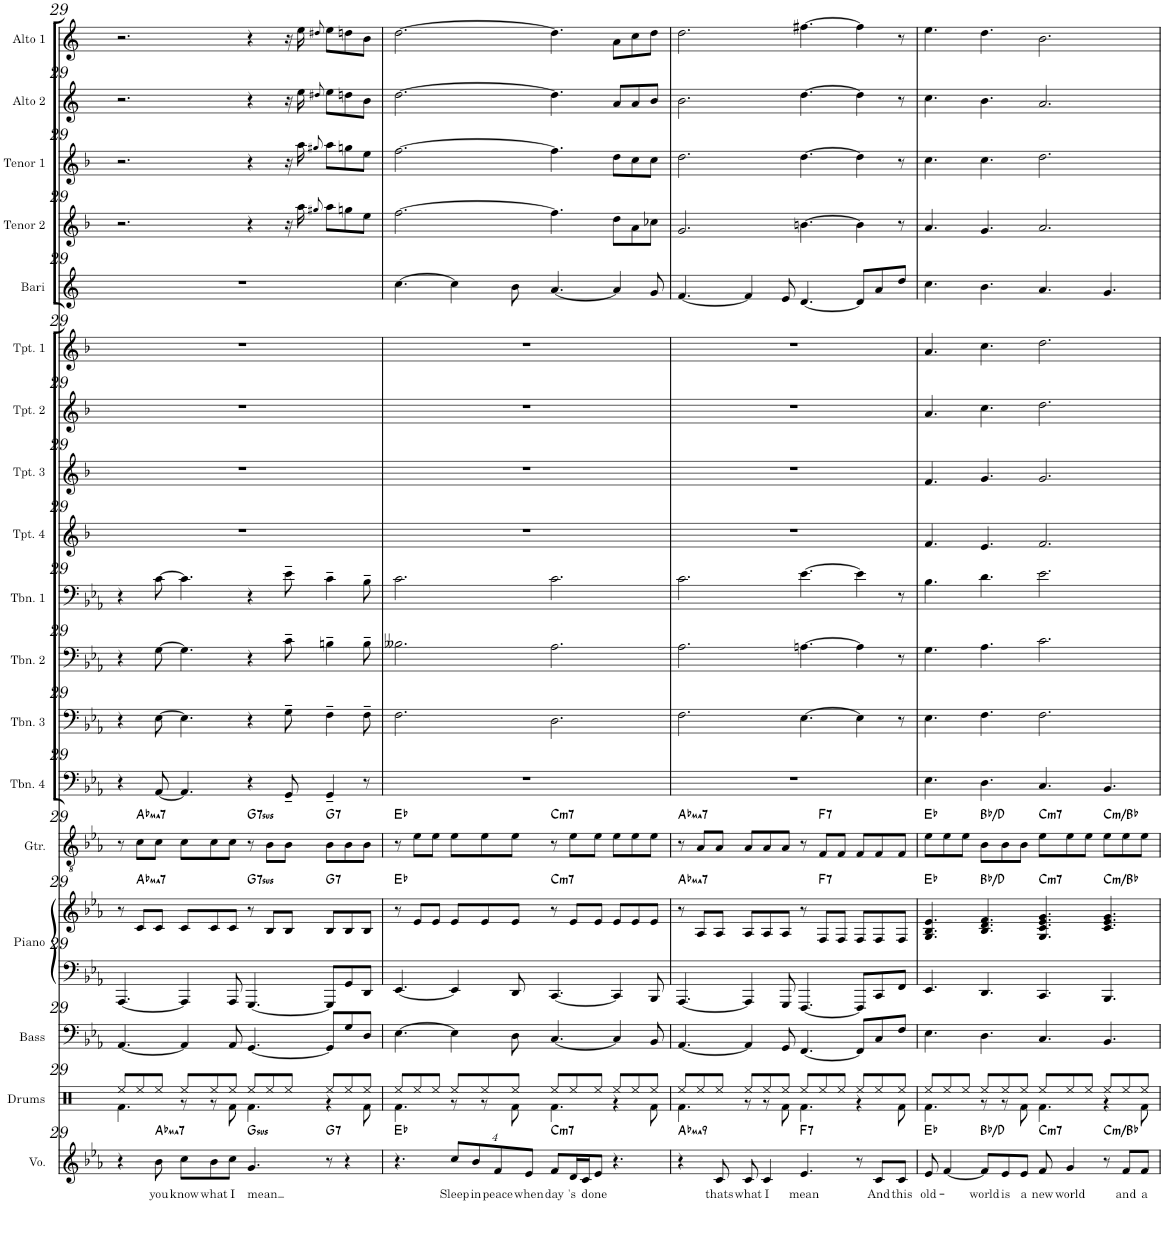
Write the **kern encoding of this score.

**kern	**text	**harte	**kern	**kern	**kern	**kern	**harte	**kern	**harte	**kern	**kern	**kern	**kern	**kern	**kern	**kern	**kern	**kern	**kern	**kern	**kern	**kern
*part18	*part18	*part18	*part17	*part16	*part15	*part15	*part15	*part14	*part14	*part13	*part12	*part11	*part10	*part9	*part8	*part7	*part6	*part5	*part4	*part3	*part2	*part1
*staff19	*staff19	*	*staff18	*staff17	*staff16	*staff15	*	*staff14	*	*staff13	*staff12	*staff11	*staff10	*staff9	*staff8	*staff7	*staff6	*staff5	*staff4	*staff3	*staff2	*staff1
*I"Voice	*	*	*I"Drums	*I"Bass	*I"Piano	*	*	*I"Guitar	*	*I"Trombone 4	*I"Trombone 3	*I"Trombone 2	*I"Trombone 1	*I"Trumpet 4	*I"Trumpet 3	*I"Trumpet 2	*I"Trumpet 1	*I"Baritone Sax	*I"Tenor Sax 2	*I"Tenor Sax 1	*I"Alto Sax 2	*I"Alto Sax 1
*I'Vo.	*	*	*I'Drums	*I'Bass	*I'Piano	*	*	*I'Gtr.	*	*I'Tbn. 4	*I'Tbn. 3	*I'Tbn. 2	*I'Tbn. 1	*I'Tpt. 4	*I'Tpt. 3	*I'Tpt. 2	*I'Tpt. 1	*I'Bari	*I'Tenor 2	*I'Tenor 1	*I'Alto 2	*I'Alto 1
!!LO:PB:g=z
*clefG2	*	*	*clefX	*clefF4	*clefF4	*clefG2	*	*clefGv2	*	*clefF4	*clefF4	*clefF4	*clefF4	*clefG2	*clefG2	*clefG2	*clefG2	*clefG2	*clefG2	*clefG2	*clefG2	*clefG2
*	*	*	*	*Trd7c12	*	*	*	*	*	*	*	*	*	*Trd1c2	*Trd1c2	*Trd1c2	*Trd1c2	*Trd12c21	*Trd8c14	*Trd8c14	*Trd5c9	*Trd5c9
*k[b-e-a-]	*	*	*k[]	*k[b-e-a-]	*k[b-e-a-]	*k[b-e-a-]	*	*k[b-e-a-]	*	*k[b-e-a-]	*k[b-e-a-]	*k[b-e-a-]	*k[b-e-a-]	*k[b-]	*k[b-]	*k[b-]	*k[b-]	*k[]	*k[b-]	*k[b-]	*k[]	*k[]
*M12/8	*	*	*M12/8	*M12/8	*M12/8	*M12/8	*	*M12/8	*	*M12/8	*M12/8	*M12/8	*M12/8	*M12/8	*M12/8	*M12/8	*M12/8	*M12/8	*M12/8	*M12/8	*M12/8	*M12/8
=29	=29	=29	=29	=29	=29	=29	=29	=29	=29	=29	=29	=29	=29	=29	=29	=29	=29	=29	=29	=29	=29	=29
*	*	*	*^	*	*	*	*	*	*	*	*	*	*	*	*	*	*	*	*	*	*	*
4r	.	.	8Ree/L	4.Rf\	[4.AA-/	[4.AAA-/	8r	.	8r	.	4r	4r	4r	4r	1.r	1.r	1.r	1.r	1.r	2.r	2.r	2.r	2.r
!	!	!	!	!	!	!	!	!LO:H:kt=ma7	!	!LO:H:kt=ma7	!	!	!	!	!	!	!	!	!	!	!	!	!
.	.	.	8Ree/	.	.	.	8c/L	Ab:maj7	8c\L	Ab:maj7	.	.	.	.	.	.	.	.	.	.	.	.	.
!	!LO:LY:b	!LO:H:kt=ma7	!	!	!	!	!	!	!	!	!	!	!	!	!	!	!	!	!	!	!	!	!
8b-\	you	Ab:maj7	8Ree/J	.	.	.	8c/J	.	8c\J	.	[8AA-/	[8E-\	[8G\	[8c\	.	.	.	.	.	.	.	.	.
!	!LO:LY:b	!	!	!	!	!	!	!	!	!	!	!	!	!	!	!	!	!	!	!	!	!	!
8cc\L	know	.	8Ree/L	8r	4AA-/]	4AAA-/]	8c/L	.	8c\L	.	4.AA-/]	4.E-\]	4.G\]	4.c\]	.	.	.	.	.	.	.	.	.
!	!LO:LY:b	!	!	!	!	!	!	!	!	!	!	!	!	!	!	!	!	!	!	!	!	!	!
8b-\	what	.	8Ree/	8r	.	.	8c/	.	8c\	.	.	.	.	.	.	.	.	.	.	.	.	.	.
!	!LO:LY:b	!	!	!	!	!	!	!	!	!	!	!	!	!	!	!	!	!	!	!	!	!	!
8cc\J	I	.	8Ree/J	8Rf\	8AA-/	8AAA-/	8c/J	.	8c\J	.	.	.	.	.	.	.	.	.	.	.	.	.	.
!	!LO:LY:b	!LO:H:kt=sus	!	!	!	!	!	!LO:H:kt=7sus	!	!LO:H:kt=7sus	!	!	!	!	!	!	!	!	!	!	!	!	!
4.g/	mean	G:sus4	8Ree/L	4.Rf\	[4.GG/	[4.GGG/	8r	G:sus4(7)	8r	G:sus4(7)	4r	4r	4r	4r	.	.	.	.	.	4r	4r	4r	4r
.	.	.	8Ree/	.	.	.	8B-/L	.	8B-\L	.	.	.	.	.	.	.	.	.	.	.	.	.	.
.	.	.	8Ree/J	.	.	.	8B-/J	.	8B-\J	.	8GG~/	8G~\	8c~\	8e-~\	.	.	.	.	.	16r	16r	16r	16r
.	.	.	.	.	.	.	.	.	.	.	.	.	.	.	.	.	.	.	.	16aa\	16aa\	16ee\	16ee\
.	.	.	.	.	.	.	.	.	.	.	.	.	.	.	.	.	.	.	.	8qgg#X/	8qgg#X/	8qdd#X/	8qdd#X/
!	!	!LO:H:kt=7	!	!	!	!	!	!LO:H:kt=7	!	!LO:H:kt=7	!	!	!	!	!	!	!	!	!	!	!	!	!
8r	.	G:7	8Ree/L	4r	8GG/L]	8GGG/L]	8B-/L	G:7	8B-\L	G:7	4GG~/	4F~\	4Bn~\	4c~\	.	.	.	.	.	8aa\L	8aa\L	8ee\L	8ee\L
4r	.	.	8Ree/	.	8G/	8GG/	8B-/	.	8B-\	.	.	.	.	.	.	.	.	.	.	8ggn\	8ggn\	8ddn\	8ddn\
.	.	.	8Ree/J	8Rf\	8D/J	8DD/J	8B-/J	.	8B-\J	.	8r	8F~\	8B~\	8B-~\	.	.	.	.	.	8ee\J	8ee\J	8b\J	8b\J
=30	=30	=30	=30	=30	=30	=30	=30	=30	=30	=30	=30	=30	=30	=30	=30	=30	=30	=30	=30	=30	=30	=30	=30
4.r	.	Eb:maj	8Ree/L	4.Rf\	[4.E-\	[4.EE-/	8r	Eb:maj	8r	Eb:maj	1.r	2.F\	2.B--X\	2.c\	1.r	1.r	1.r	1.r	[4.cc\	[2.ff\	[2.ff\	[2.dd\	[2.dd\
.	.	.	8Ree/	.	.	.	8e-/L	.	8e-\L	.	.	.	.	.	.	.	.	.	.	.	.	.	.
.	.	.	8Ree/J	.	.	.	8e-/J	.	8e-\J	.	.	.	.	.	.	.	.	.	.	.	.	.	.
*Xbrackettup	*	*	*	*	*	*	*	*	*	*	*	*	*	*	*	*	*	*	*	*	*	*	*
!	!LO:LY:b	!	!	!	!	!	!	!	!	!	!	!	!	!	!	!	!	!	!	!	!	!	!
32%3cc/L	Sleep	.	8Ree/L	8r	4E-\]	4EE-/]	8e-/L	.	8e-\L	.	.	.	.	.	.	.	.	.	4cc\]	.	.	.	.
!	!LO:LY:b	!	!	!	!	!	!	!	!	!	!	!	!	!	!	!	!	!	!	!	!	!	!
32%3b-/	in	.	.	.	.	.	.	.	.	.	.	.	.	.	.	.	.	.	.	.	.	.	.
.	.	.	8Ree/	8r	.	.	8e-/	.	8e-\	.	.	.	.	.	.	.	.	.	.	.	.	.	.
!	!LO:LY:b	!	!	!	!	!	!	!	!	!	!	!	!	!	!	!	!	!	!	!	!	!	!
32%3f/	peace	.	.	.	.	.	.	.	.	.	.	.	.	.	.	.	.	.	.	.	.	.	.
.	.	.	8Ree/J	8Rf\	8D\	8DD/	8e-/J	.	8e-\J	.	.	.	.	.	.	.	.	.	8b\	.	.	.	.
!	!LO:LY:b	!	!	!	!	!	!	!	!	!	!	!	!	!	!	!	!	!	!	!	!	!	!
32%3e-/J	when	.	.	.	.	.	.	.	.	.	.	.	.	.	.	.	.	.	.	.	.	.	.
!	!LO:LY:b	!LO:H:kt=m7	!	!	!	!	!	!LO:H:kt=m7	!	!LO:H:kt=m7	!	!	!	!	!	!	!	!	!	!	!	!	!
8f/L	day	C:min7	8Ree/L	4.Rf\	[4.C/	[4.CC/	8r	C:min7	8r	C:min7	.	2.D\	2.A-\	2.c\	.	.	.	.	[4.a/	4.ff\]	4.ff\]	4.dd\]	4.dd\]
!	!LO:LY:b	!	!	!	!	!	!	!	!	!	!	!	!	!	!	!	!	!	!	!	!	!	!
16d/L	's	.	8Ree/	.	.	.	8e-/L	.	8e-\L	.	.	.	.	.	.	.	.	.	.	.	.	.	.
!	!LO:LY:b	!	!	!	!	!	!	!	!	!	!	!	!	!	!	!	!	!	!	!	!	!	!
16c/J	done	.	.	.	.	.	.	.	.	.	.	.	.	.	.	.	.	.	.	.	.	.	.
8e-/J	.	.	8Ree/J	.	.	.	8e-/J	.	8e-\J	.	.	.	.	.	.	.	.	.	.	.	.	.	.
4.r	.	.	8Ree/L	4r	4C/]	4CC/]	8e-/L	.	8e-\L	.	.	.	.	.	.	.	.	.	4a/]	8dd\L	8dd\L	8a/L	8a\L
.	.	.	8Ree/	.	.	.	8e-/	.	8e-\	.	.	.	.	.	.	.	.	.	.	8a\	8cc\	8a/	8cc\
.	.	.	8Ree/J	8Rf\	8BB-/	8BBB-/	8e-/J	.	8e-\J	.	.	.	.	.	.	.	.	.	8g/	8cc-X\J	8cc\J	8b/J	8dd\J
=31	=31	=31	=31	=31	=31	=31	=31	=31	=31	=31	=31	=31	=31	=31	=31	=31	=31	=31	=31	=31	=31	=31	=31
!	!	!LO:H:kt=ma9	!	!	!	!	!	!LO:H:kt=ma7	!	!LO:H:kt=ma7	!	!	!	!	!	!	!	!	!	!	!	!	!
4r	.	Ab:maj9	8Ree/L	4.Rf\	[4.AA-/	[4.AAA-/	8r	Ab:maj7	8r	Ab:maj7	1.r	2.F\	2.A-\	2.c\	1.r	1.r	1.r	1.r	[4.f/	2.g/	2.dd\	2.b\	2.dd\
.	.	.	8Ree/	.	.	.	8A-/L	.	8A-/L	.	.	.	.	.	.	.	.	.	.	.	.	.	.
!	!LO:LY:b	!	!	!	!	!	!	!	!	!	!	!	!	!	!	!	!	!	!	!	!	!	!
8c/	thats	.	8Ree/J	.	.	.	8A-/J	.	8A-/J	.	.	.	.	.	.	.	.	.	.	.	.	.	.
!	!LO:LY:b	!	!	!	!	!	!	!	!	!	!	!	!	!	!	!	!	!	!	!	!	!	!
8c/	what	.	8Ree/L	8r	4AA-/]	4AAA-/]	8A-/L	.	8A-/L	.	.	.	.	.	.	.	.	.	4f/]	.	.	.	.
!	!LO:LY:b	!	!	!	!	!	!	!	!	!	!	!	!	!	!	!	!	!	!	!	!	!	!
4c/	I	.	8Ree/	8r	.	.	8A-/	.	8A-/	.	.	.	.	.	.	.	.	.	.	.	.	.	.
.	.	.	8Ree/J	8Rf\	8GG/	8GGG/	8A-/J	.	8A-/J	.	.	.	.	.	.	.	.	.	8e/	.	.	.	.
!	!LO:LY:b	!LO:H:kt=7	!	!	!	!	!	!	!	!	!	!	!	!	!	!	!	!	!	!	!	!	!
4.e-/	mean	F:7	8Ree/L	4.Rf\	[4.FF/	[4.FFF/	8r	.	8r	.	.	[4.E-\	[4.An\	[4.e-\	.	.	.	.	[4.d/	[4.bn\	[4.dd\	[4.dd\	[4.ff#X\
!	!	!	!	!	!	!	!	!LO:H:kt=7	!	!LO:H:kt=7	!	!	!	!	!	!	!	!	!	!	!	!	!
.	.	.	8Ree/	.	.	.	8F/L	F:7	8F/L	F:7	.	.	.	.	.	.	.	.	.	.	.	.	.
.	.	.	8Ree/J	.	.	.	8F/J	.	8F/J	.	.	.	.	.	.	.	.	.	.	.	.	.	.
8r	.	.	8Ree/L	4r	8FF/L]	8FFF/L]	8F/L	.	8F/L	.	.	4E-\]	4A\]	4e-\]	.	.	.	.	8d/L]	4b\]	4dd\]	4dd\]	4ff#\]
!	!LO:LY:b	!	!	!	!	!	!	!	!	!	!	!	!	!	!	!	!	!	!	!	!	!	!
8c/L	And	.	8Ree/	.	8C/	8CC/	8F/	.	8F/	.	.	.	.	.	.	.	.	.	8a/	.	.	.	.
!	!LO:LY:b	!	!	!	!	!	!	!	!	!	!	!	!	!	!	!	!	!	!	!	!	!	!
8c/J	this	.	8Ree/J	8Rf\	8F/J	8FF/J	8F/J	.	8F/J	.	.	8r	8r	8r	.	.	.	.	8dd/J	8r	8r	8r	8r
=32	=32	=32	=32	=32	=32	=32	=32	=32	=32	=32	=32	=32	=32	=32	=32	=32	=32	=32	=32	=32	=32	=32	=32
!	!LO:LY:b	!	!	!	!	!	!	!	!	!	!	!	!	!	!	!	!	!	!	!	!	!	!
8e-/	old-	Eb:maj	8Ree/L	4.Rf\	4.E-\	4.EE-/	4.G/ 4.B-/ 4.e-/	Eb:maj	8e-\L	Eb:maj	4.E-\	4.E-\	4.G\	4.B-\	4.f/	4.f/	4.a/	4.a/	4.cc\	4.a/	4.cc\	4.cc\	4.ee\
[4f/	.	.	8Ree/	.	.	.	.	.	8e-\	.	.	.	.	.	.	.	.	.	.	.	.	.	.
.	.	.	8Ree/J	.	.	.	.	.	8e-\J	.	.	.	.	.	.	.	.	.	.	.	.	.	.
!	!LO:LY:b	!	!	!	!	!	!	!	!	!	!	!	!	!	!	!	!	!	!	!	!	!	!
8f/L]	-world	Bb:maj/3	8Ree/L	8r	4.D\	4.DD/	4.B-/ 4.d/ 4.f/	Bb:maj/3	8B-\L	Bb:maj/3	4.D\	4.F\	4.A-\	4.d\	4.e/	4.g/	4.cc\	4.cc\	4.b\	4.g/	4.cc\	4.b\	4.dd\
!	!LO:LY:b	!	!	!	!	!	!	!	!	!	!	!	!	!	!	!	!	!	!	!	!	!	!
8e-/	is	.	8Ree/	8r	.	.	.	.	8B-\	.	.	.	.	.	.	.	.	.	.	.	.	.	.
!	!LO:LY:b	!	!	!	!	!	!	!	!	!	!	!	!	!	!	!	!	!	!	!	!	!	!
8e-/J	a	.	8Ree/J	8Rf\	.	.	.	.	8B-\J	.	.	.	.	.	.	.	.	.	.	.	.	.	.
!	!LO:LY:b	!LO:H:kt=m7	!	!	!	!	!	!LO:H:kt=m7	!	!LO:H:kt=m7	!	!	!	!	!	!	!	!	!	!	!	!	!
8f/	new	C:min7	8Ree/L	4.Rf\	4.C/	4.CC/	4.G/ 4.c/ 4.e-/ 4.g/	C:min7	8e-\L	C:min7	4.C/	2.F\	2.c\	2.e-\	2.f/	2.g/	2.dd\	2.dd\	4.a/	2.a/	2.dd\	2.a/	2.b\
!	!LO:LY:b	!	!	!	!	!	!	!	!	!	!	!	!	!	!	!	!	!	!	!	!	!	!
4g/	world	.	8Ree/	.	.	.	.	.	8e-\	.	.	.	.	.	.	.	.	.	.	.	.	.	.
.	.	.	8Ree/J	.	.	.	.	.	8e-\J	.	.	.	.	.	.	.	.	.	.	.	.	.	.
!	!	!LO:H:kt=m	!	!	!	!	!	!LO:H:kt=m	!	!LO:H:kt=m	!	!	!	!	!	!	!	!	!	!	!	!	!
8r	.	C:min/b7	8Ree/L	4r	4.BB-/	4.BBB-/	4.c/ 4.e-/ 4.g/	C:min/b7	8e-\L	C:min/b7	4.BB-/	.	.	.	.	.	.	.	4.g/	.	.	.	.
!	!LO:LY:b	!	!	!	!	!	!	!	!	!	!	!	!	!	!	!	!	!	!	!	!	!	!
8f/L	and	.	8Ree/	.	.	.	.	.	8e-\	.	.	.	.	.	.	.	.	.	.	.	.	.	.
!	!LO:LY:b	!	!	!	!	!	!	!	!	!	!	!	!	!	!	!	!	!	!	!	!	!	!
8f/J	a	.	8Ree/J	8Rf\	.	.	.	.	8e-\J	.	.	.	.	.	.	.	.	.	.	.	.	.	.
*	*	*	*v	*v	*	*	*	*	*	*	*	*	*	*	*	*	*	*	*	*	*	*	*
=	=	=	=	=	=	=	=	=	=	=	=	=	=	=	=	=	=	=	=	=	=	=
*-	*-	*-	*-	*-	*-	*-	*-	*-	*-	*-	*-	*-	*-	*-	*-	*-	*-	*-	*-	*-	*-	*-
